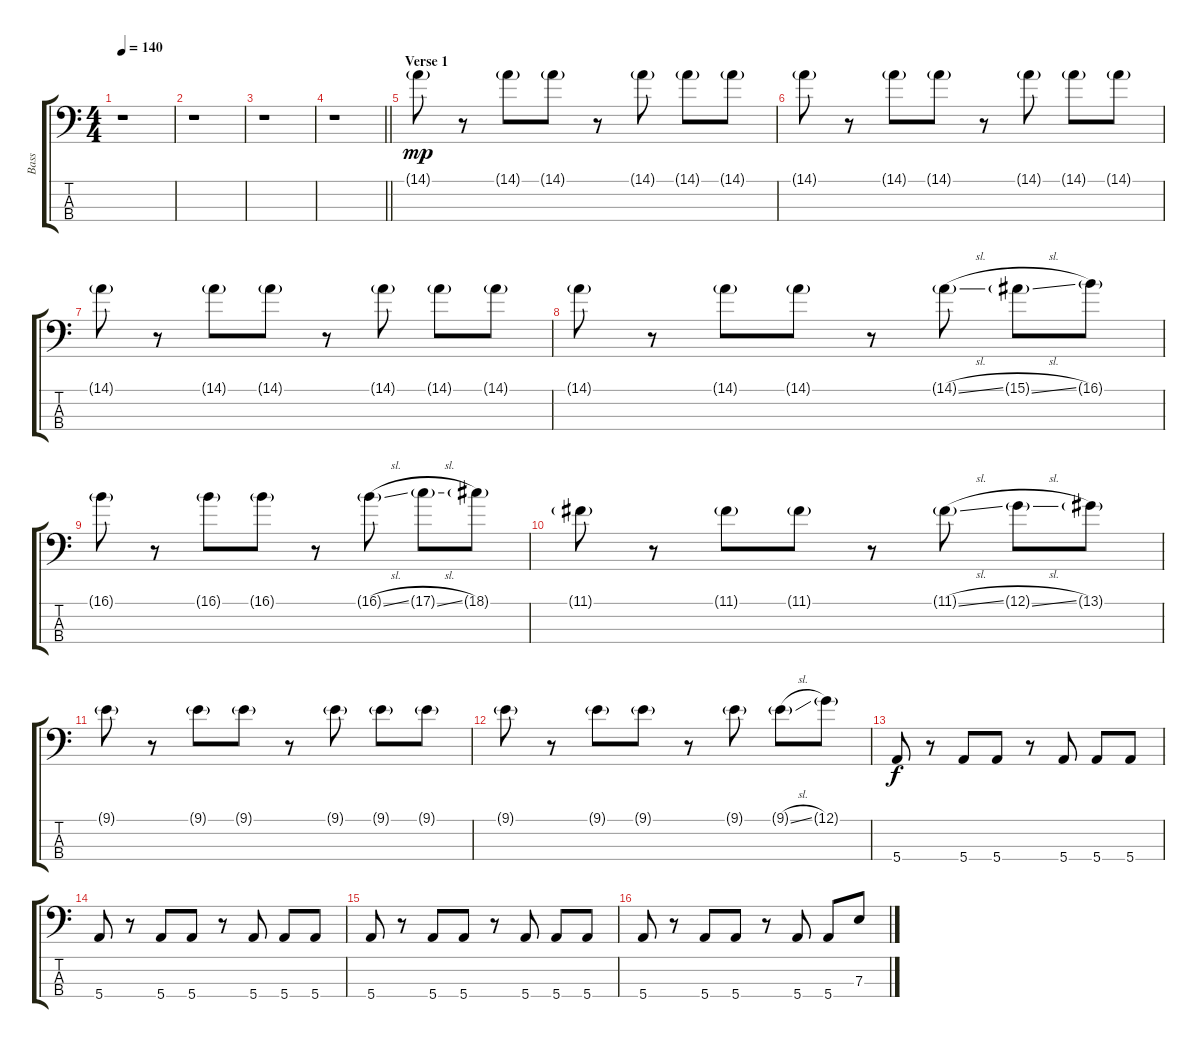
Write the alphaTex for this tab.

\track ("Bass" "Bass") {instrument electricbassfinger}
\staff {score tabs}
\tuning (G2 D2 A1 E1) {hide}
\ts (4 4)
\tempo 140
\clef f4
\ks c
r.1{dy mp instrument electricbassfinger} |
r.1 |
r.1 |
\barLineRight lightlight
r.1 |
\section ("" "Verse 1")
14.1{g}.8 r.8 14.1{g}.8 14.1{g}.8 r.8 14.1{g}.8 14.1{g}.8 14.1{g}.8 |
14.1{g}.8 r.8 14.1{g}.8 14.1{g}.8 r.8 14.1{g}.8 14.1{g}.8 14.1{g}.8 |
14.1{g}.8 r.8 14.1{g}.8 14.1{g}.8 r.8 14.1{g}.8 14.1{g}.8 14.1{g}.8 |
14.1{g}.8 r.8 14.1{g}.8 14.1{g}.8 r.8 14.1{sl g}.8 15.1{sl g}.8 16.1{g}.8 |
16.1{g}.8 r.8 16.1{g}.8 16.1{g}.8 r.8 16.1{sl g}.8 17.1{sl g}.8 18.1{g}.8 |
11.1{g}.8 r.8 11.1{g}.8 11.1{g}.8 r.8 11.1{sl g}.8 12.1{sl g}.8 13.1{g}.8 |
9.1{g}.8 r.8 9.1{g}.8 9.1{g}.8 r.8 9.1{g}.8 9.1{g}.8 9.1{g}.8 |
9.1{g}.8 r.8 9.1{g}.8 9.1{g}.8 r.8 9.1{g}.8 9.1{sl g}.8 12.1{g}.8 |
5.4.8{dy f} r.8 5.4.8 5.4.8 r.8 5.4.8 5.4.8 5.4.8 |
5.4.8 r.8 5.4.8 5.4.8 r.8 5.4.8 5.4.8 5.4.8 |
5.4.8 r.8 5.4.8 5.4.8 r.8 5.4.8 5.4.8 5.4.8 |
5.4.8 r.8 5.4.8 5.4.8 r.8 5.4.8 5.4.8 7.3.8
